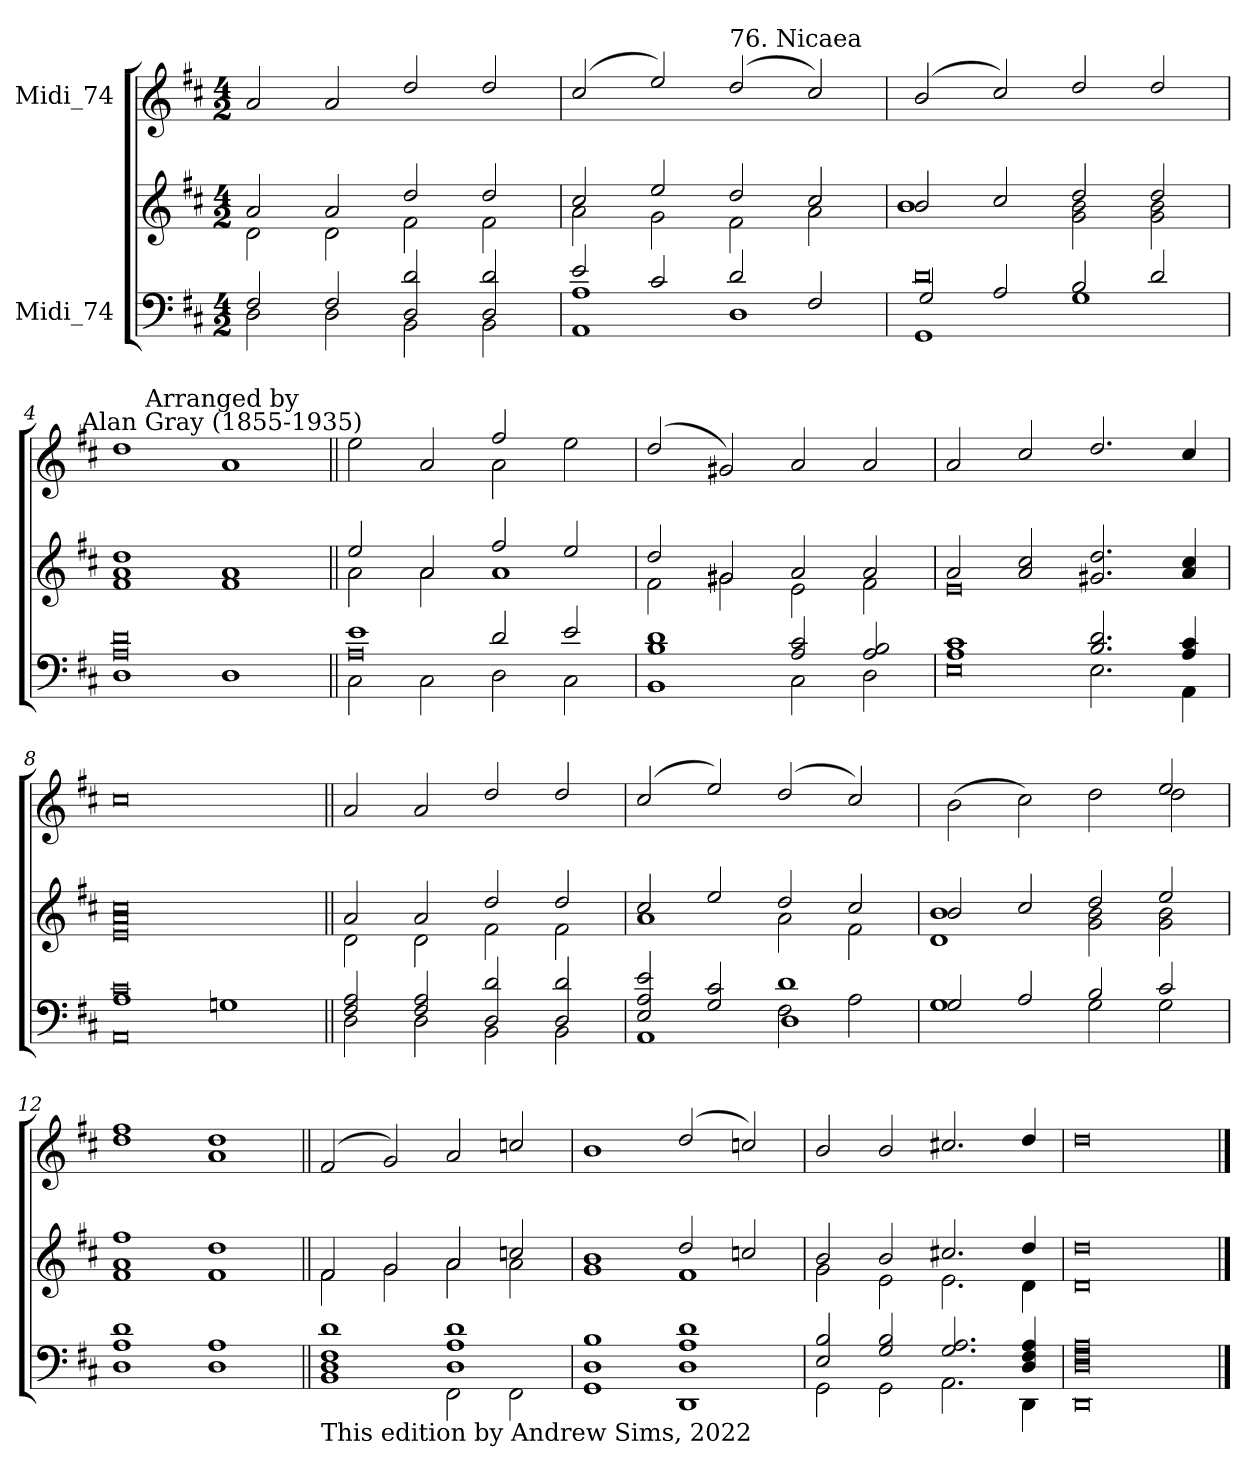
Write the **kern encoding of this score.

**kern	**kern	**kern
*part2	*part2	*part1
*staff3	*staff2	*staff1
*I"Midi_74	*	*I"Midi_74
*clefF4	*clefG2	*clefG2
*k[f#c#]	*k[f#c#]	*k[f#c#]
*D:	*D:	*D:
*M4/2	*M4/2	*M4/2
=1	=1	=1
*^	*^	*^
*	*^	*	*^	*	*
2F#/	0ryy	2D\	2a/	0ryy	2d\	2a	0ryy
2F#/	.	2D\	2a/	.	2d\	2a	.
2D/ 2d/	.	2BB\	2dd/	.	2f#\	2dd	.
2D/ 2d/	.	2BB\	2dd/	.	2f#\	2dd	.
=2	=2	=2	=2	=2	=2	=2	=2
2e/	0ryy	1AA\ 1A\	2cc#/	0ryy	2a\	(>2cc#	0ryy
2c#/	.	.	2ee/	.	2g\	2ee)	.
!	!	!	!	!	!	!LO:TX:a:t=76. Nicaea	!
2d/	.	1D\	2dd/	.	2f#\	(>2dd	.
2F#/	.	.	2cc#/	.	2a\	2cc#)	.
=3	=3	=3	=3	=3	=3	=3	=3
0d/	2G/	1GG\	2b/	0ryy	1b\	(>2b	0ryy
.	2A/	.	2cc#/	.	.	2cc#)	.
.	2B/	1G\	2dd/	.	2g\ 2b\	2dd	.
.	2d/	.	2dd/	.	2g\ 2b\	2dd	.
=4	=4	=4	=4	=4	=4	=4	=4
0A/ 0d/	0ryy	1D\	1dd/	0ryy	1f#\ 1a\	1dd	0ryy
!	!	!	!	!	!	!LO:TX:a:cj:t=Arranged by\nAlan Gray (1855-1935)	!
.	.	1D\	1a/	.	1f#\	1a	.
!!LO:LB:g=z	!!
=5||	=5||	=5||	=5||	=5||	=5||	=5||	=5||
1e/	0A\	2C#\	2ee/	0ryy	2a\	2ee	1ryy
.	.	2C#\	2a/	.	2a\	2a	.
2d/	.	2D\	2ff#/	.	1a\	2ff#	2a\
2e/	.	2C#\	2ee/	.	.	2ee	2ryy
=6	=6	=6	=6	=6	=6	=6	=6
1B/ 1d/	0ryy	1BB\	2dd/	0ryy	2f#\	(>2dd	0ryy
.	.	.	2g#X/	.	2g#X\	2g#X)	.
2A/ 2c#/	.	2C#\	2a/	.	2e\	2a	.
2A/ 2B/	.	2D\	2a/	.	2f#\	2a	.
=7	=7	=7	=7	=7	=7	=7	=7
1c#/	0E\	1A\	2a/	0ryy	0e\	2a	0ryy
.	.	.	2a/ 2cc#/	.	.	2cc#	.
2.B/ 2.d/	.	2.E\	2.g#X/ 2.dd/	.	.	2.dd	.
4A/ 4c#/	.	4AA\	4a/ 4cc#/	.	.	4cc#	.
=8	=8	=8	=8	=8	=8	=8	=8
0c#/	1A\	0AA\	0a/ 0cc#/	0ryy	0e\	0cc#	0ryy
.	1Gn\	.	.	.	.	.	.
!!LO:LB:g=z	!!
=9||	=9||	=9||	=9||	=9||	=9||	=9||	=9||
2F#/ 2A/	0ryy	2D\	2a/	0ryy	2d\	2a	0ryy
2F#/ 2A/	.	2D\	2a/	.	2d\	2a	.
2D/ 2d/	.	2BB\	2dd/	.	2f#\	2dd	.
2D/ 2d/	.	2BB\	2dd/	.	2f#\	2dd	.
=10	=10	=10	=10	=10	=10	=10	=10
2E/ 2A/ 2e/	1ryy	1AA\	2cc#/	0ryy	1a\	(>2cc#	0ryy
2G/ 2c#/	.	.	2ee/	.	.	2ee)	.
1d/	2F#\	1D\	2dd/	.	2a\	(>2dd	.
.	2A\	.	2cc#/	.	2f#\	2cc#)	.
=11	=11	=11	=11	=11	=11	=11	=11
2G/	0ryy	1G\	2b/	0ryy	1d\ 1b\	(>2b	1.ryy
2A/	.	.	2cc#/	.	.	2cc#)	.
2B/	.	2G\	2dd/	.	2g\ 2b\	2dd	.
2c#/	.	2G\	2ee/	.	2g\ 2b\	2ee	2dd\
=12	=12	=12	=12	=12	=12	=12	=12
1A/ 1d/	0ryy	1D\	1ff#/	0ryy	1f#\ 1a\	1ff#	1dd\
1A/	.	1D\	1dd/	.	1f#\	1dd	1a\
!!LO:LB:g=z	!!
=13||	=13||	=13||	=13||	=13||	=13||	=13||	=13||
!LO:TX:b:t=This edition by Andrew Sims, 2022	!	!	!	!	!	!	!
1d/	0ryy	1BB\ 1D\ 1F#\	2f#/	0ryy	2f#\	(<2f#	0ryy
.	.	.	2g/	.	2g\	2g)	.
1D/ 1A/ 1d/	.	2FF#\	2a/	.	2a\	2a	.
.	.	2FF#\	2ccn/	.	2a\	2ccn	.
=14	=14	=14	=14	=14	=14	=14	=14
1D/ 1B/	0ryy	1GG\	1b/	0ryy	1g\	1b	0ryy
1D/ 1A/ 1d/	.	1DD\	2dd/	.	1f#\	(>2dd	.
.	.	.	2ccn/	.	.	2ccn)	.
=15	=15	=15	=15	=15	=15	=15	=15
2E/ 2B/	0ryy	2GG\	2b/	0ryy	2g\	2b	0ryy
2G/ 2B/	.	2GG\	2b/	.	2e\	2b	.
2.G/ 2.A/	.	2.AA\	2.cc#X/	.	2.e\	2.cc#X	.
4D/ 4F#/ 4A/	.	4DD\	4dd/	.	4d\	4dd	.
=16	=16	=16	=16	=16	=16	=16	=16
0D/ 0F#/ 0A/	0ryy	0DD\	0dd/	0ryy	0d\	0dd	0ryy
*v	*v	*v	*	*	*	*v	*v
*	*v	*v	*v	*
==	==	==
*-	*-	*-
